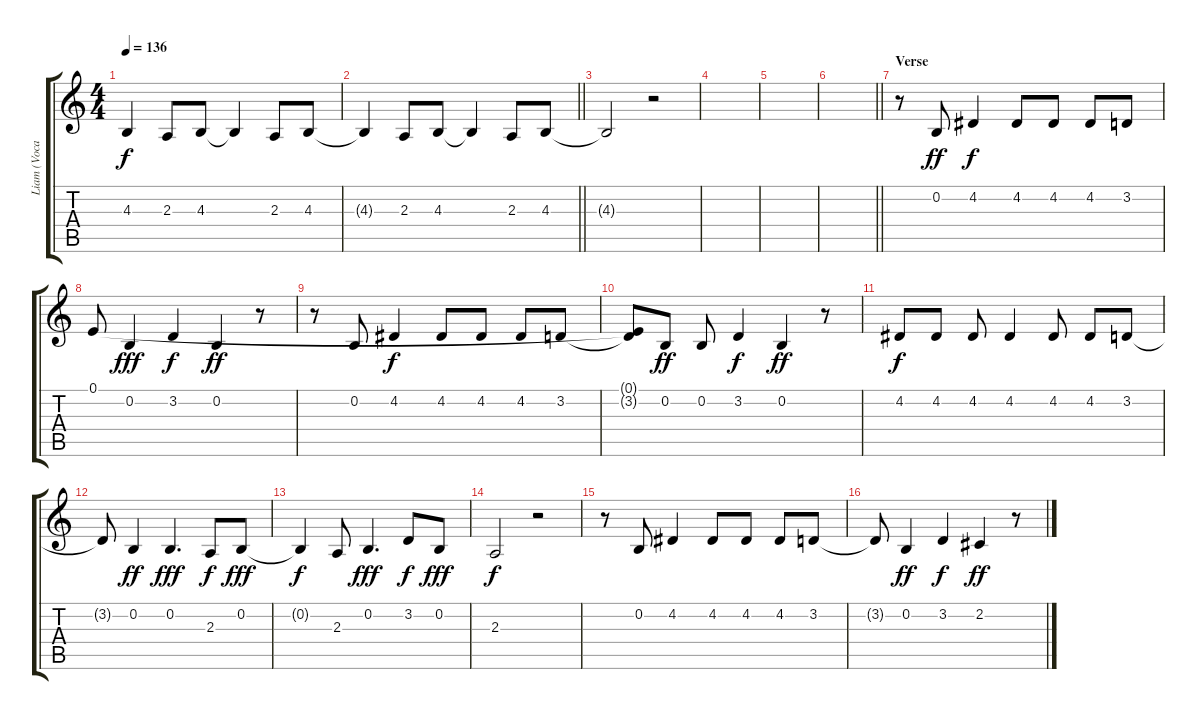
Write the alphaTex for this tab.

\track ("Liam (Vocals)" "Liam (Voca") {instrument lead2sawtooth}
\staff {score tabs}
\tuning (E4 B3 G3 D3 A2 E2) {hide}
\ts (4 4)
\tempo 136
\clef g2
\ks c
4.3{t}.4{dy f} 2.3.8 4.3.8 4.3{t}.4 2.3.8 4.3.8 |
\barLineRight lightlight
4.3{t}.4 2.3.8 4.3.8 4.3{t}.4 2.3.8 4.3.8 |
4.3{t}.2 r.2 |
|
|
\barLineRight lightlight
|
\section ("" "Verse")
r.8 0.2.8{dy ff} 4.2.4{dy f} 4.2.8 4.2.8 4.2.8 3.2.8 |
0.1.8 0.2.4{dy fff} 3.2.4{dy f} 0.2.4{dy ff} r.8 |
r.8 0.2.8 4.2.4{dy f} 4.2.8 4.2.8 4.2.8 3.2.8 |
(0.1{t} 3.2{t}).8 0.2.8{dy ff} 0.2.8 3.2.4{dy f} 0.2.4{dy ff} r.8 |
4.2.8{dy f} 4.2.8 4.2.8 4.2.4 4.2.8 4.2.8 3.2.8 |
3.2{t}.8 0.2.4{dy ff} 0.2.4{d dy fff} 2.3.8{dy f} 0.2.8{dy fff} |
0.2{t}.4{dy f} 2.3.8 0.2.4{d dy fff} 3.2.8{dy f} 0.2.8{dy fff} |
2.3.2{dy f} r.2 |
r.8 0.2.8 4.2.4 4.2.8 4.2.8 4.2.8 3.2.8 |
3.2{t}.8 0.2.4{dy ff} 3.2.4{dy f} 2.2.4{dy ff} r.8
